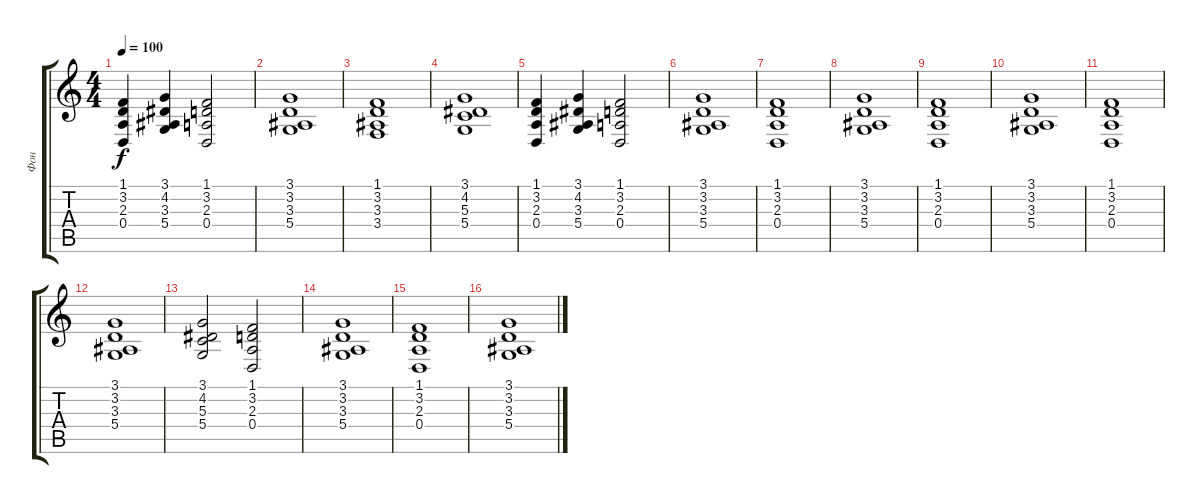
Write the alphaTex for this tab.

\track ("Фон" "Фон") {instrument pad2warm}
\staff {score tabs}
\tuning (E4 B3 G3 D3 A2 E2) {hide}
\ts (4 4)
\tempo 100
\clef g2
\ks c
(1.1 3.2 2.3 0.4).4{dy f} (3.1 4.2 3.3 5.4).4 (1.1 3.2 2.3 0.4).2 |
(3.1 3.2 3.3 5.4).1 |
(1.1 3.2 3.3 3.4).1 |
(3.1 4.2 5.3 5.4).1 |
(1.1 3.2 2.3 0.4).4 (3.1 4.2 3.3 5.4).4 (1.1 3.2 2.3 0.4).2 |
(3.1 3.2 3.3 5.4).1 |
(1.1 3.2 2.3 0.4).1 |
(3.1 3.2 3.3 5.4).1 |
(1.1 3.2 2.3 0.4).1 |
(3.1 3.2 3.3 5.4).1 |
(1.1 3.2 2.3 0.4).1 |
(3.1 3.2 3.3 5.4).1 |
(3.1 4.2 5.3 5.4).2 (1.1 3.2 2.3 0.4).2 |
(3.1 3.2 3.3 5.4).1 |
(1.1 3.2 2.3 0.4).1 |
(3.1 3.2 3.3 5.4).1
